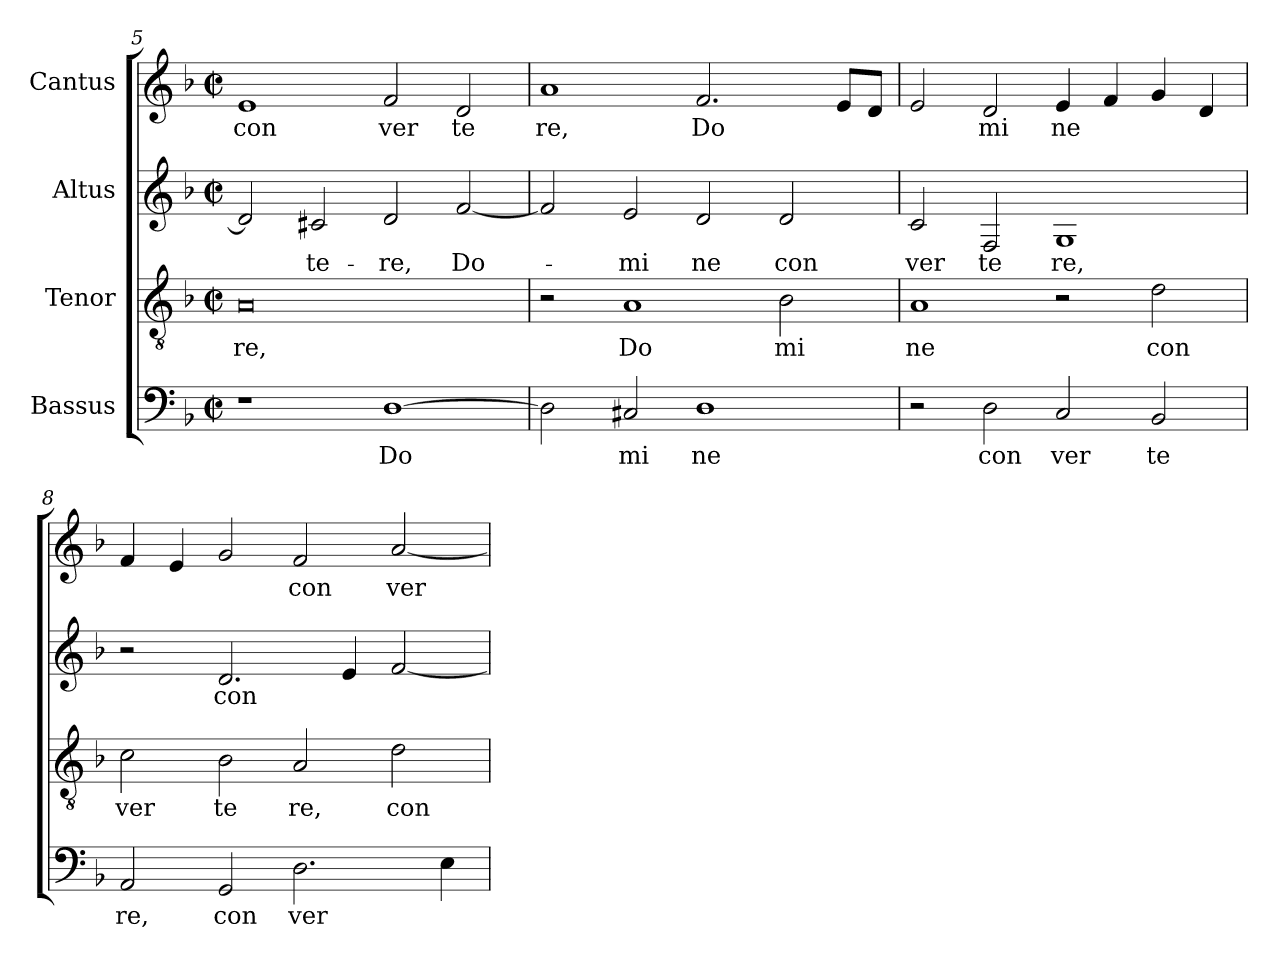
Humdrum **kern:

**kern	**text	**kern	**text	**kern	**text	**kern	**text
*part4	*part4	*part3	*part3	*part2	*part2	*part1	*part1
*staff4	*staff4	*staff3	*staff3	*staff2	*staff2	*staff1	*staff1
*I"Bassus	*	*I"Tenor	*	*I"Altus	*	*I"Cantus	*
*clefF4	*	*clefGv2	*	*clefG2	*	*clefG2	*
*k[b-]	*	*k[b-]	*	*k[b-]	*	*k[b-]	*
*F:	*	*F:	*	*F:	*	*F:	*
*M2/2	*	*M2/2	*	*M2/2	*	*M2/2	*
*met(c|)	*	*met(c|)	*	*met(c|)	*	*met(c|)	*
=5	=5	=5	=5	=5	=5	=5	=5
!	!	!	!LO:LY:b:cj	!	!	!	!LO:LY:b:cj
1r	.	0A	re,	2d/]	.	1e	con
!	!	!	!	!	!LO:LY:b:cj	!	!
.	.	.	.	2c#/	-te-	.	.
!	!LO:LY:b:cj	!	!	!	!LO:LY:b:cj	!	!LO:LY:b:cj
[<1D	Do	.	.	2d/	-re,	2f/	ver
!	!	!	!	!	!LO:LY:b	!	!LO:LY:b:cj
.	.	.	.	[>2f/	Do-	2d/	te
!!LO:LB:g=z
=6	=6	=6	=6	=6	=6	=6	=6
!	!	!	!	!	!	!	!LO:LY:b:cj
*^	*	*^	*	*	*	*	*
2D\]	32ryy	.	2r	32ryy	.	2f/]	.	1a	re,
.	1ryy	.	.	1ryy	.	.	.	.	.
!	!	!LO:LY:b:cj	!	!	!LO:LY:b:cj	!	!LO:LY:b:cj	!	!
2C#X/	.	mi	1A	.	Do	2e/	-mi	.	.
!	!	!LO:LY:b:cj	!	!	!	!	!LO:LY:b:cj	!	!LO:LY:b
1D	.	ne	.	.	.	2d/	ne	2.f/	Do
.	2ryy	.	.	2ryy	.	.	.	.	.
!	!	!	!	!	!LO:LY:b:cj	!	!LO:LY:b:cj	!	!
.	.	.	2B-\	.	mi	2d/	con	.	.
.	4...ryy	.	.	4...ryy	.	.	.	.	.
.	.	.	.	.	.	.	.	8e/L	.
.	.	.	.	.	.	.	.	8d/J	.
=7	=7	=7	=7	=7	=7	=7	=7	=7	=7
!	!	!	!	!	!LO:LY:b:cj	!	!LO:LY:b:cj	!	!
*v	*v	*	*	*	*	*	*	*	*
*	*	*v	*v	*	*	*	*	*
2r	.	1A	ne	2c/	ver	2e/	.
!	!LO:LY:b:cj	!	!	!	!LO:LY:b:cj	!	!LO:LY:b:cj
2D\	con	.	.	2F/	te	2d/	mi
!	!LO:LY:b:cj	!	!	!	!LO:LY:b:cj	!	!LO:LY:b:cj
2C/	ver	2r	.	1G	re,	4e/	ne
.	.	.	.	.	.	4f/	.
!	!LO:LY:b:cj	!	!LO:LY:b:cj	!	!	!	!
2BB-/	te	2d\	con	.	.	4g/	.
.	.	.	.	.	.	4d/	.
=8	=8	=8	=8	=8	=8	=8	=8
!	!LO:LY:b:cj	!	!LO:LY:b:cj	!	!	!	!
2AA/	re,	2c\	ver	2r	.	4f/	.
.	.	.	.	.	.	4e/	.
!	!LO:LY:b:cj	!	!LO:LY:b:cj	!	!LO:LY:b	!	!
2GG/	con	2B-\	te	2.d/	con	2g/	.
!	!LO:LY:b	!	!LO:LY:b:cj	!	!	!	!LO:LY:b:cj
2.D\	ver	2A/	re,	.	.	2f/	con
.	.	.	.	4e/	.	.	.
!	!	!	!LO:LY:b:cj	!	!	!	!LO:LY:b
.	.	2d\	con	[<2f/	.	[<2a/	ver
4E\	.	.	.	.	.	.	.
=	=	=	=	=	=	=	=
*-	*-	*-	*-	*-	*-	*-	*-
